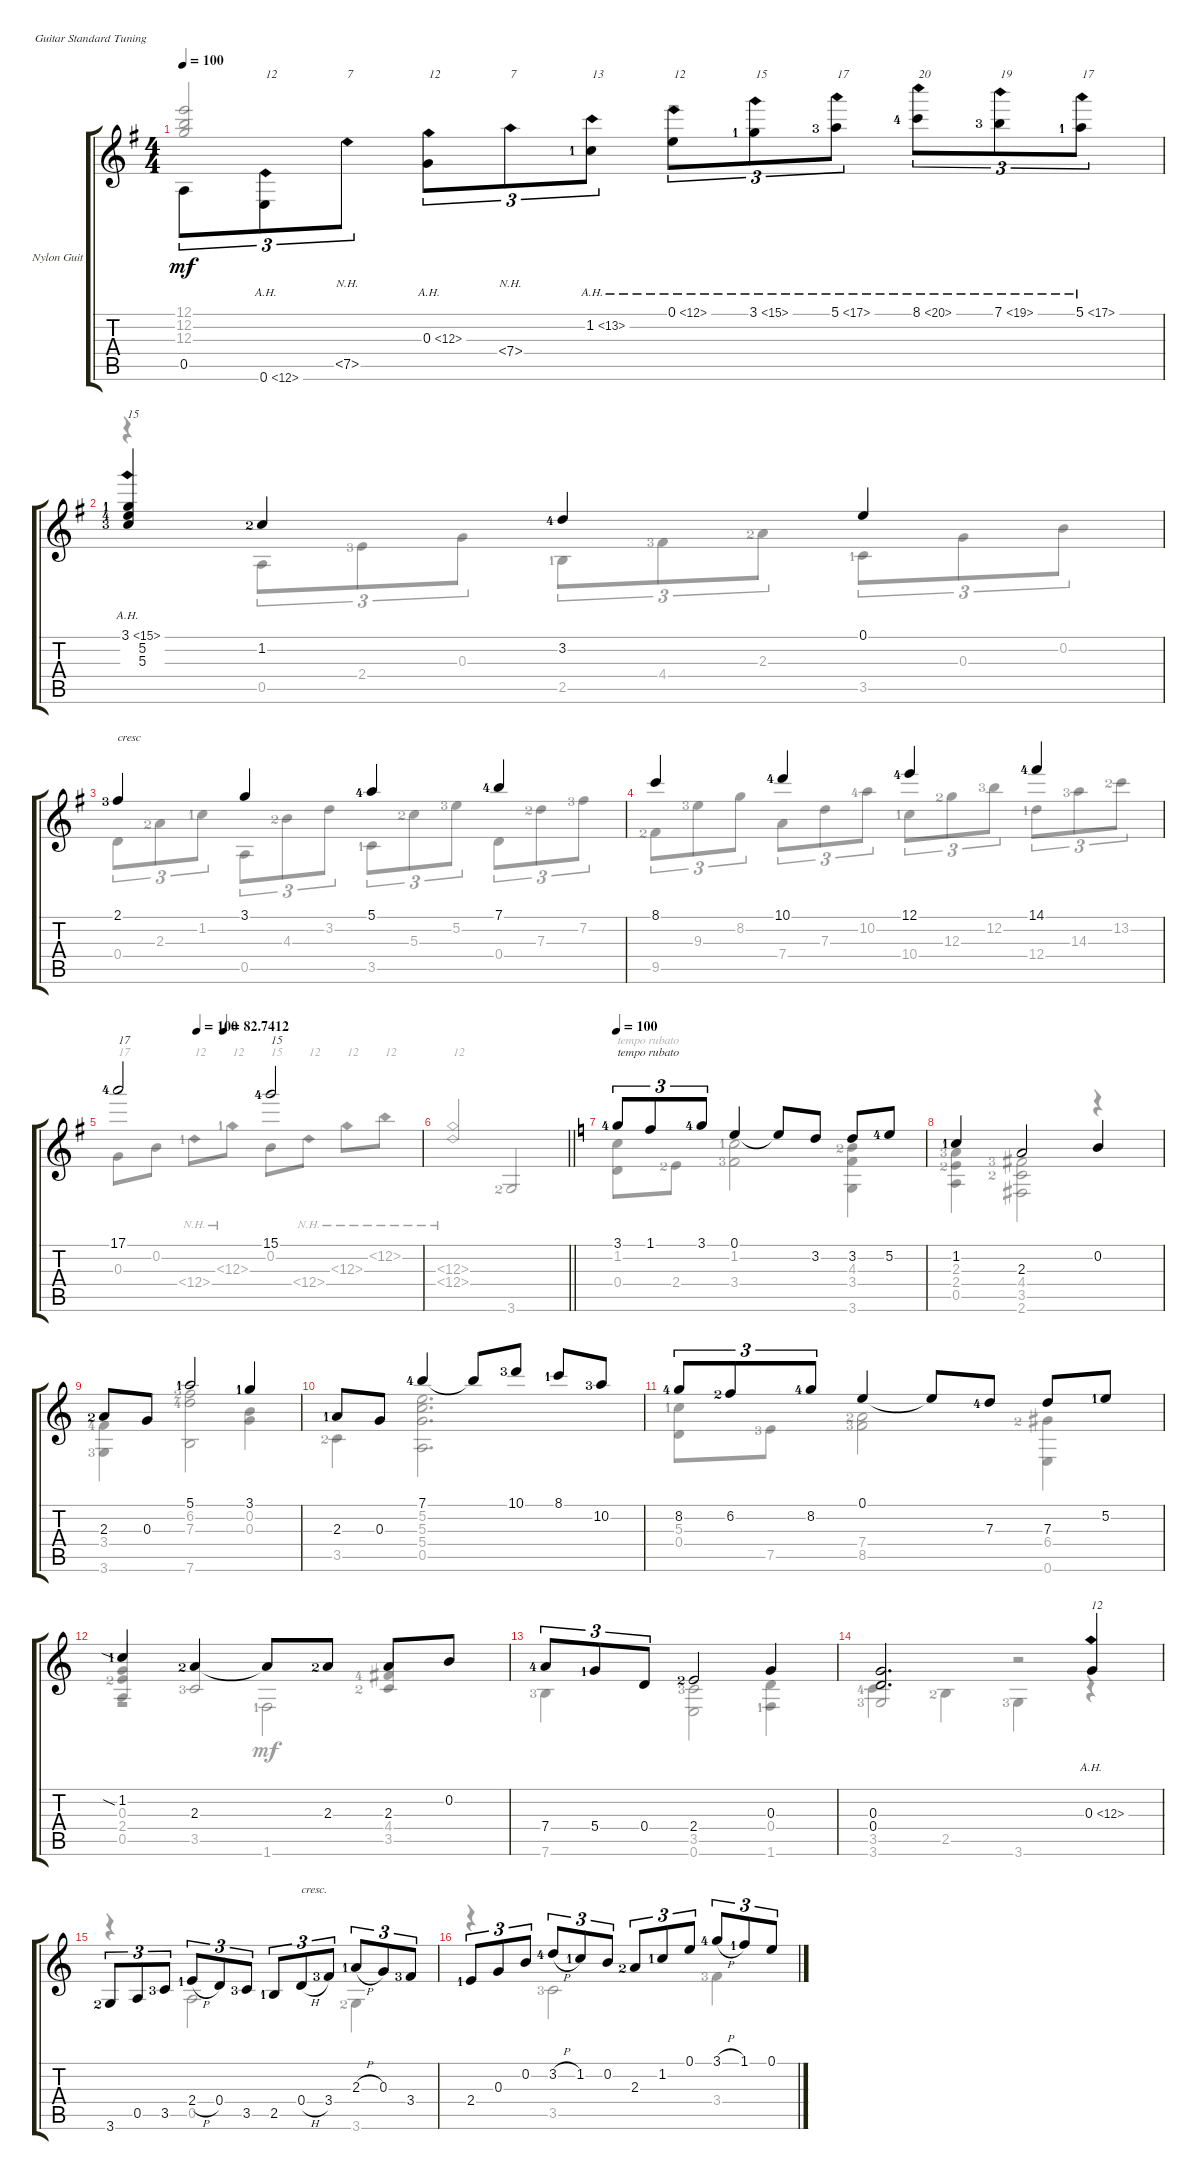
\defaultSystemsLayout 4
\bracketExtendMode groupsimilarinstruments
\firstSystemTrackNameOrientation horizontal
\otherSystemsTrackNameOrientation horizontal
\track ("Nylon Guitar" "Nylon Guit") {instrument acousticguitarsteel}
\staff {score tabs}
\tuning (E4 B3 G3 D3 A2 E2)
\voice
\ts (4 4)
\tempo 100
\clef g2
\ks g
0.5.8{tu (3 2) dy mf beam invert} 0.6{ah 12}.8{tu (3 2) txt "12"} 7.5{nh}.8{tu (3 2) txt "7"} 0.3{ah 12}.8{tu (3 2) txt "12" beam invert} 7.4{nh}.8{tu (3 2) txt "7"} 1.2{ah 12 lf 2}.8{tu (3 2) txt "13"} 0.1{ah 12}.8{tu (3 2) txt "12" beam invert} 3.1{ah 12 lf 2}.8{tu (3 2) txt "15"} 5.1{ah 12 lf 4}.8{tu (3 2) txt "17"} 8.1{ah 12 lf 5}.8{tu (3 2) txt "20" beam invert} 7.1{ah 12 lf 4}.8{tu (3 2) txt "19"} 5.1{ah 12 lf 2}.8{tu (3 2) txt "17"} |
(3.1{ah 12 lf 2} 5.2{lf 5} 5.3{lf 4}).4{txt "15"} 1.2{lf 3}.4 3.2{lf 5}.4 0.1.4 |
2.1{lf 4}.4{txt "cresc"} 3.1.4 5.1{lf 5}.4 7.1{lf 5}.4 |
8.1.4 10.1{lf 5}.4 12.1{lf 5}.4 14.1{lf 5}.4 |
\tempo (100 0.2625)
\tempo (82.7412 0.35)
17.1{lf 5}.2{txt "17"} 15.1{lf 5}.2{txt "15"} |
\barLineRight lightlight
|
\tempo 100
\ks c
3.1{lf 5}.8{tu (3 2) txt "tempo rubato"} 1.1.8{tu (3 2)} 3.1{lf 5}.8{tu (3 2)} 0.1.4 0.1{t}.8 3.2.8 3.2.8 5.2{lf 5}.8 |
1.2{lf 2}.4 2.3.2 0.2.4 |
2.3{lf 3}.8 0.3.8 5.1{lf 2}.2 3.1{lf 2}.4 |
2.3{lf 2}.8 0.3.8 7.1{lf 5}.4 7.1{t}.8 10.1{lf 4}.8 8.1{lf 2}.8 10.2{lf 4}.8 |
8.2{lf 5}.8{tu (3 2)} 6.2{lf 3}.8{tu (3 2)} 8.2{lf 5}.8{tu (3 2)} 0.1.4 0.1{t}.8 7.3{lf 5}.8 7.3.8 5.2{lf 2}.8 |
1.2{sia lf 2}.4 2.3{lf 3}.4 2.3{t}.8 2.3{lf 3}.8 2.3.8 0.2.8 |
7.4{lf 5}.8{tu (3 2)} 5.4{lf 2}.8{tu (3 2)} 0.4.8{tu (3 2)} 2.4{lf 3}.2 0.3.4 |
(0.3 0.4).2{d} 0.3{ah 12}.4{txt "12"} |
3.6{lf 3}.8{tu (3 2)} 0.5.8{tu (3 2)} 3.5{lf 4}.8{tu (3 2)} 2.4{h lf 2}.8{tu (3 2)} 0.4.8{tu (3 2)} 3.5{lf 4}.8{tu (3 2)} 2.5{lf 2}.8{tu (3 2)} 0.4{h}.8{tu (3 2) txt "cresc."} 3.4{lf 4}.8{tu (3 2)} 2.3{h lf 2}.8{tu (3 2)} 0.3.8{tu (3 2)} 3.4{lf 4}.8{tu (3 2)} |
2.4{lf 2}.8{tu (3 2)} 0.3.8{tu (3 2)} 0.2.8{tu (3 2)} 3.2{h lf 5}.8{tu (3 2)} 1.2{lf 2}.8{tu (3 2)} 0.2.8{tu (3 2)} 2.3{lf 3}.8{tu (3 2)} 1.2{lf 2}.8{tu (3 2)} 0.1.8{tu (3 2)} 3.1{h lf 5}.8{tu (3 2)} 1.1{lf 2}.8{tu (3 2)} 0.1.8{tu (3 2)}
\voice
\clef g2
\ottava regular
\simile none
\ks g
(12.1 12.2 12.3).2{dy mf beam invert} r.2{beam invert} |
r.4 0.5.8{tu (3 2)} 2.4{lf 4}.8{tu (3 2)} 0.3.8{tu (3 2)} 2.5{lf 2}.8{tu (3 2)} 4.4{lf 4}.8{tu (3 2)} 2.3{lf 3}.8{tu (3 2)} 3.5{lf 2}.8{tu (3 2)} 0.3.8{tu (3 2)} 0.2.8{tu (3 2)} |
0.4.8{tu (3 2)} 2.3{lf 3}.8{tu (3 2)} 1.2{lf 2}.8{tu (3 2)} 0.5.8{tu (3 2)} 4.3{lf 3}.8{tu (3 2)} 3.2.8{tu (3 2)} 3.5{lf 2}.8{tu (3 2)} 5.3{lf 3}.8{tu (3 2)} 5.2{lf 4}.8{tu (3 2)} 0.4.8{tu (3 2)} 7.3{lf 3}.8{tu (3 2)} 7.2{lf 4}.8{tu (3 2)} |
9.5{lf 3}.8{tu (3 2)} 9.3{lf 4}.8{tu (3 2)} 8.2.8{tu (3 2)} 7.4.8{tu (3 2)} 7.3.8{tu (3 2)} 10.2{lf 5}.8{tu (3 2)} 10.4{lf 2}.8{tu (3 2)} 12.3{lf 3}.8{tu (3 2)} 12.2{lf 4}.8{tu (3 2)} 12.4{lf 2}.8{tu (3 2)} 14.3{lf 4}.8{tu (3 2)} 13.2{lf 3}.8{tu (3 2)} |
0.3.8{txt "17"} 0.2.8 12.4{nh lf 2}.8{txt "12"} 12.3{nh lf 2}.8{txt "12"} 0.2.8{txt "15"} 12.4{nh}.8{txt "12"} 12.3{nh}.8{txt "12"} 12.2{nh}.8{txt "12"} |
\barLineRight lightlight
(12.3{nh} 12.4{nh}).2{txt "12" beam invert} 3.6{lf 3}.2{beam invert} |
\ks c
(0.4 1.2).8{txt "tempo rubato"} 2.4{lf 3}.8 (3.4{lf 4} 1.2{lf 2}).2 (3.6 3.4 4.3{lf 3}).4 |
(2.3{lf 4} 2.4{lf 3} 0.5).4 (4.4{lf 4} 3.5{lf 3} 2.6).2 r.4 |
(3.4{lf 5} 3.6{lf 4}).4 (6.2{lf 3} 7.3{lf 5} 7.6).2 (0.2 0.3).4 |
3.5{lf 3}.4 (0.5 5.2 5.3 5.4).2{d} |
(5.3{lf 2} 0.4).8 7.5{lf 4}.8 (8.5{lf 4} 7.4{lf 3}).2 (0.6 6.4{lf 3}).4 |
(0.3 2.4{lf 3} 0.5).4{beam invert} 3.5{lf 4}.2{beam invert} (3.5{lf 3} 4.4{lf 5}).4{beam invert} |
7.6{lf 4}.4 (0.6 3.5{lf 4}).2 (0.4 1.6{lf 2}).4 |
3.6{lf 4}.2{beam invert} r.2 |
r.4 0.5.2 3.6{lf 3}.4 |
r.4 3.5{lf 4}.2 3.4{lf 4}.4
\voice
\clef g2
\ottava regular
\simile none
\ks g
|
|
|
|
|
\barLineRight lightlight
|
\ks c
|
|
|
|
|
r.2 1.6{lf 2}.2 |
|
3.5{lf 5}.4 2.5{lf 3}.4 3.6{lf 4}.4 r.4 |
|
